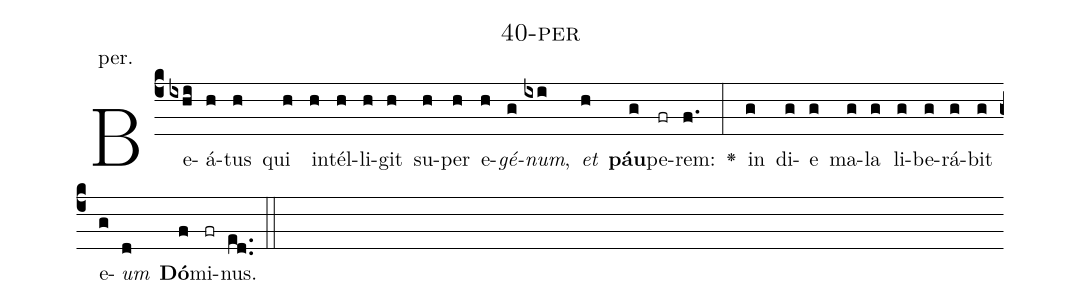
name: 40-per;
annotation: per.;
%%
(c4)Be(ixhi)á(h)tus(h) qui(h) in(h)tél(h)li(h)git(h) su(h)per(h) e(h)<i>gé</i>(g)<i>num</i>,(ixi) <i>et</i>(h) <b>páu</b>(g)pe(fr)rem:(f.) <v>\greheightstar</v>(:) in(g) di(g)e(g) ma(g)la(g) li(g)be(g)rá(g)bit(g) e(g)<i>um</i>(d) <b>Dó</b>(f)mi(fr)nus.(ed..) (::)


%E(g) u(g) o(g) u(d) a(f) e.(ed..) (::)
